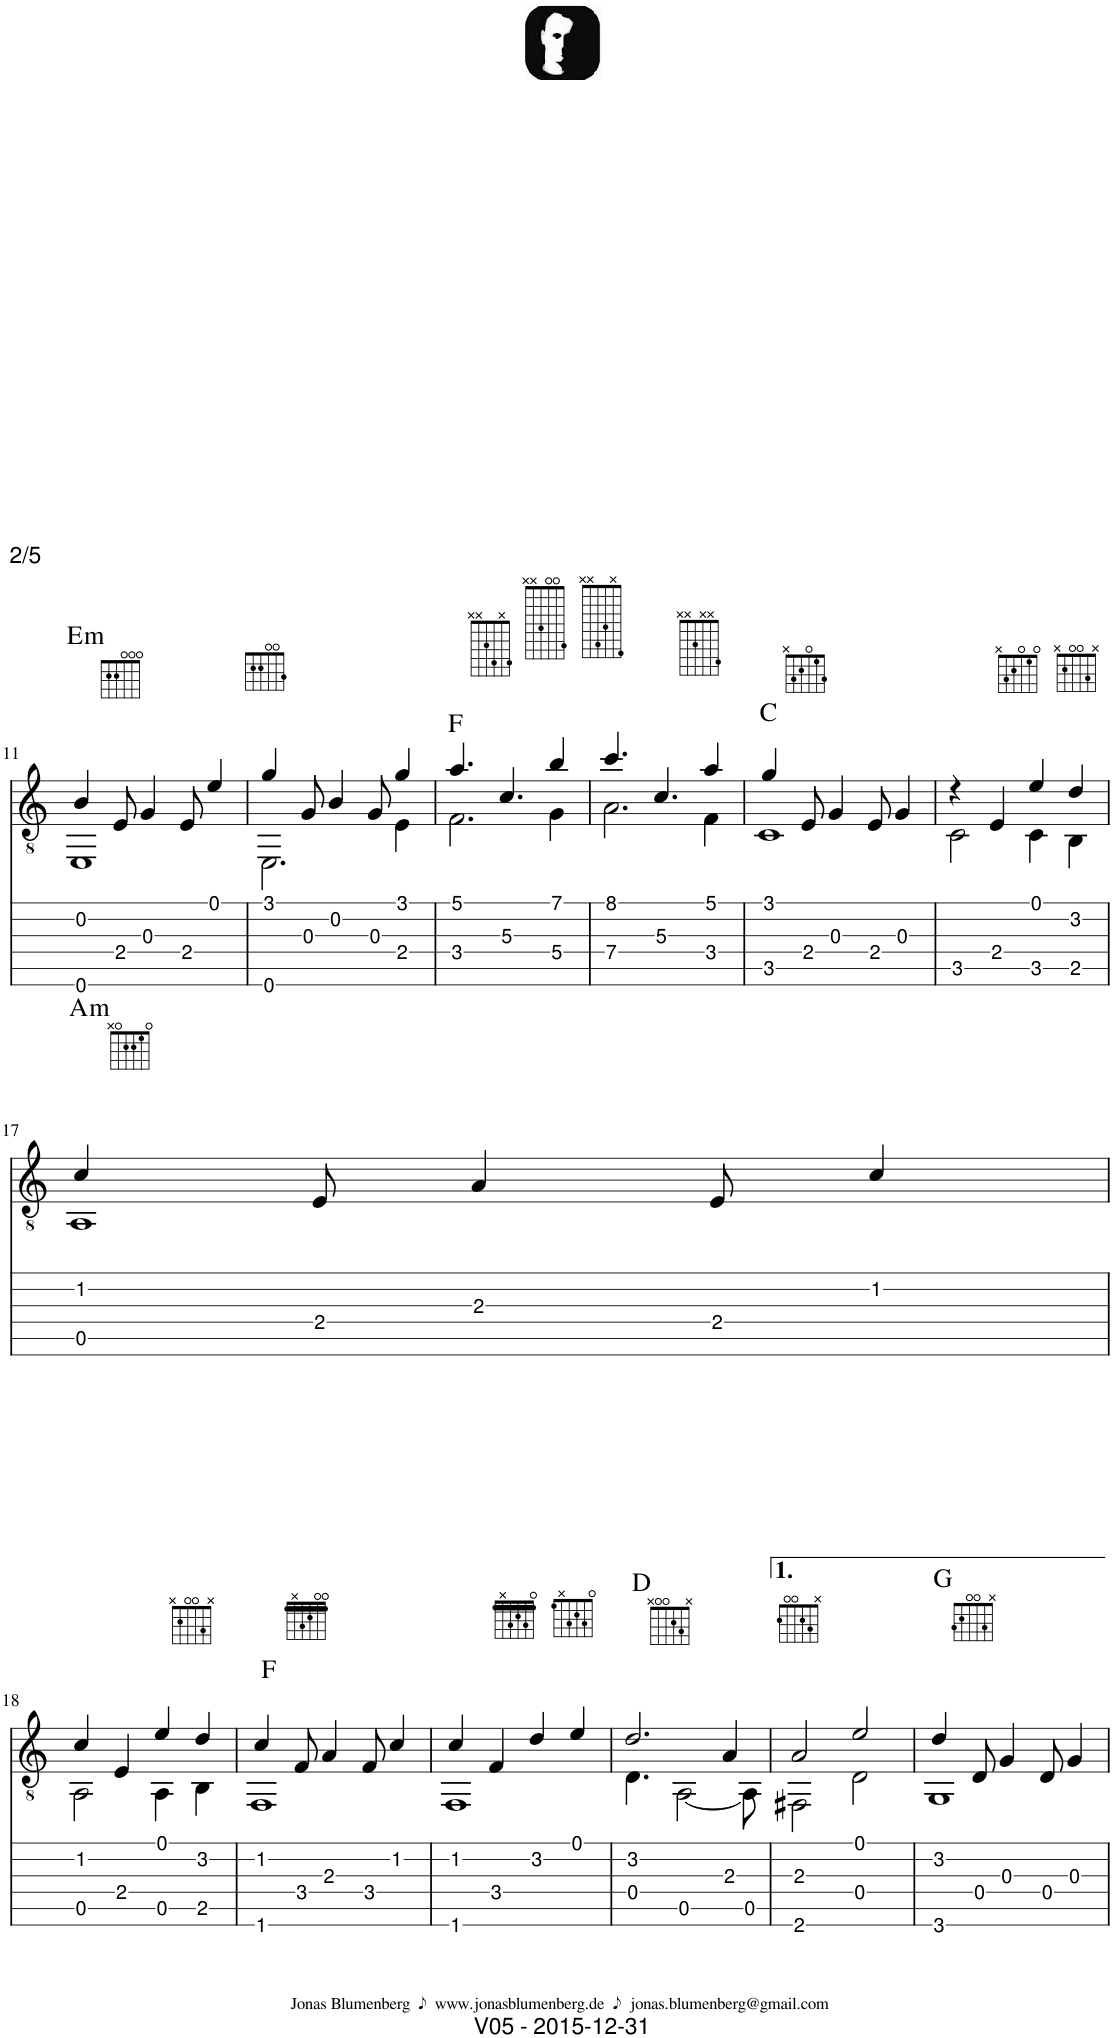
**kern	**kern	**harte
*part1	*part1	*part1
*staff2	*staff1	*
*I"Akustische Gitarre	*	*
*I'Git.	*	*
!!LO:PB:g=z
*	*clefGv2	*
*k[]	*k[]	*
*M4/4	*M4/4	*
=11	=11	=11
*^	*^	*
!	!	!	!	!LO:H:kt=m
4B	1EE	4B/	1EE	E:min
8E	.	8E/	.	.
4G	.	4G/	.	.
8E	.	8E/	.	.
4e	.	4e/	.	.
=12	=12	=12	=12	=12
4g	2.EE	4g/	2.EE\	.
8G	.	8G/	.	.
4B	.	4B/	.	.
8G	.	8G/	.	.
4g	4E	4g/	4E\	.
=13	=13	=13	=13	=13
4.a	2.F	4.a/	2.F\	F:maj
4.c	.	4.c/	.	.
4b	4G	4b/	4G\	.
=14	=14	=14	=14	=14
4.cc	2.A	4.cc/	2.A\	.
4.c	.	4.c/	.	.
4a	4F	4a/	4F\	.
=15	=15	=15	=15	=15
4g	1C	4g/	1C	C:maj
8E	.	8E/	.	.
4G	.	4G/	.	.
8E	.	8E/	.	.
4G	.	4G/	.	.
=16	=16	=16	=16	=16
4r	2C	4r	2C\	.
4E	.	4E/	.	.
4e	4C	4e/	4C\	.
4d	4BB	4d/	4BB\	.
!!LO:LB:g=z	!!
=17	=17	=17	=17	=17
!	!	!	!	!LO:H:kt=m
4c	1AA	4c/	1AA	A:min
8E	.	8E/	.	.
4A	.	4A/	.	.
8E	.	8E/	.	.
4c	.	4c/	.	.
!!LO:LB:g=z	!!
=18	=18	=18	=18	=18
4c	2AA	4c/	2AA\	.
4E	.	4E/	.	.
4e	4AA	4e/	4AA\	.
4d	4BB	4d/	4BB\	.
=19	=19	=19	=19	=19
4c	1FF	4c/	1FF	F:maj
8F	.	8F/	.	.
4A	.	4A/	.	.
8F	.	8F/	.	.
4c	.	4c/	.	.
=20	=20	=20	=20	=20
4c	1FF	4c/	1FF	.
4F	.	4F/	.	.
4d	.	4d/	.	.
4e	.	4e/	.	.
=21	=21	=21	=21	=21
2.d	4.D	2.d/	4.D\	D:maj
.	[2AA	.	[2AA\	.
4A	.	4A/	.	.
.	8AA]	.	8AA\]	.
=22	=22	=22	=22	=22
2A	2FF#	2A/	2FF#X\	.
2e	2D	2e/	2D\	.
=23	=23	=23	=23	=23
4d	1GG	4d/	1GG	G:maj
8D	.	8D/	.	.
4G	.	4G/	.	.
8D	.	8D/	.	.
4G	.	4G/	.	.
*v	*v	*	*	*
*	*v	*v	*
=	=	=
*-	*-	*-
